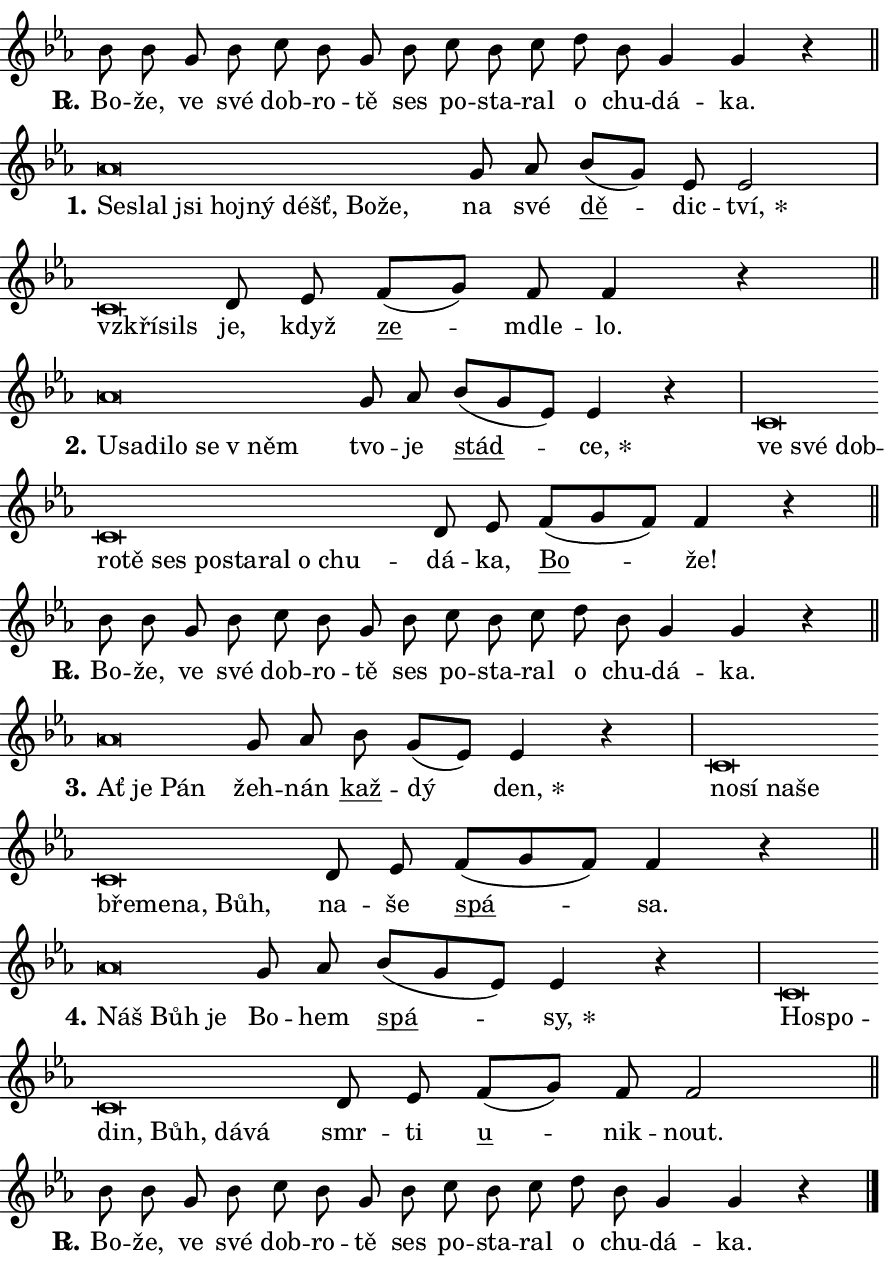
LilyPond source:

\version "2.24.0"
\header { tagline = "" }
\paper {
  indent = 0\cm
  top-margin = 0\cm
  right-margin = 0.13\cm % to fit lyric hyphens
  bottom-margin = 0\cm
  left-margin = 0\cm
  paper-width = 15\cm
  page-breaking = #ly:one-page-breaking
  system-system-spacing.basic-distance = #11
  score-system-spacing.basic-distance = #11
  ragged-last = ##f
}


%% Author: Thomas Morley
%% https://lists.gnu.org/archive/html/lilypond-user/2020-05/msg00002.html
#(define (line-position grob)
"Returns position of @var[grob} in current system:
   @code{'start}, if at first time-step
   @code{'end}, if at last time-step
   @code{'middle} otherwise
"
  (let* ((col (ly:item-get-column grob))
         (ln (ly:grob-object col 'left-neighbor))
         (rn (ly:grob-object col 'right-neighbor))
         (col-to-check-left (if (ly:grob? ln) ln col))
         (col-to-check-right (if (ly:grob? rn) rn col))
         (break-dir-left
           (and
             (ly:grob-property col-to-check-left 'non-musical #f)
             (ly:item-break-dir col-to-check-left)))
         (break-dir-right
           (and
             (ly:grob-property col-to-check-right 'non-musical #f)
             (ly:item-break-dir col-to-check-right))))
        (cond ((eqv? 1 break-dir-left) 'start)
              ((eqv? -1 break-dir-right) 'end)
              (else 'middle))))

#(define (tranparent-at-line-position vctor)
  (lambda (grob)
  "Relying on @code{line-position} select the relevant enry from @var{vctor}.
Used to determine transparency,"
    (case (line-position grob)
      ((end) (not (vector-ref vctor 0)))
      ((middle) (not (vector-ref vctor 1)))
      ((start) (not (vector-ref vctor 2))))))

noteHeadBreakVisibility =
#(define-music-function (break-visibility)(vector?)
"Makes @code{NoteHead}s transparent relying on @var{break-visibility}"
#{
  \override NoteHead.transparent =
    #(tranparent-at-line-position break-visibility)
#})

#(define delete-ledgers-for-transparent-note-heads
  (lambda (grob)
    "Reads whether a @code{NoteHead} is transparent.
If so this @code{NoteHead} is removed from @code{'note-heads} from
@var{grob}, which is supposed to be @code{LedgerLineSpanner}.
As a result ledgers are not printed for this @code{NoteHead}"
    (let* ((nhds-array (ly:grob-object grob 'note-heads))
           (nhds-list
             (if (ly:grob-array? nhds-array)
                 (ly:grob-array->list nhds-array)
                 '()))
           ;; Relies on the transparent-property being done before
           ;; Staff.LedgerLineSpanner.after-line-breaking is executed.
           ;; This is fragile ...
           (to-keep
             (remove
               (lambda (nhd)
                 (ly:grob-property nhd 'transparent #f))
               nhds-list)))
      ;; TODO find a better method to iterate over grob-arrays, similiar
      ;; to filter/remove etc for lists
      ;; For now rebuilt from scratch
      (set! (ly:grob-object grob 'note-heads)  '())
      (for-each
        (lambda (nhd)
          (ly:pointer-group-interface::add-grob grob 'note-heads nhd))
        to-keep))))

squashNotes = {
  \override NoteHead.X-extent = #'(-0.2 . 0.2)
  \override NoteHead.Y-extent = #'(-0.75 . 0)
  \override NoteHead.stencil =
    #(lambda (grob)
       (let ((pos (ly:grob-property grob 'staff-position)))
         (begin
           (if (< pos -7) (display "ERROR: Lower brevis then expected\n") (display ""))
           (if (<= pos -6) ly:text-interface::print ly:note-head::print))))
}
unSquashNotes = {
  \revert NoteHead.X-extent
  \revert NoteHead.Y-extent
  \revert NoteHead.stencil
}

hideNotes = \noteHeadBreakVisibility #begin-of-line-visible
unHideNotes = \noteHeadBreakVisibility #all-visible

% work-around for resetting accidentals
% https://lilypond.org/doc/v2.23/Documentation/notation/displaying-rhythms#unmetered-music
cadenzaMeasure = {
  \cadenzaOff
  \partial 1024 s1024
  \cadenzaOn
}

#(define-markup-command (accent layout props text) (markup?)
  "Underline accented syllable"
  (interpret-markup layout props
    #{\markup \override #'(offset . 4.3) \underline { #text }#}))

responsum = \markup \concat {
  "R" \hspace #-1.05 \path #0.1 #'((moveto 0 0.07) (lineto 0.9 0.8)) \hspace #0.05 "."
}

spaceSize = #0.6828661417322834 % exact space size for TeX Gyre Schola

\layout {
  \context {
    \Staff
    \remove "Time_signature_engraver"
    \override LedgerLineSpanner.after-line-breaking = #delete-ledgers-for-transparent-note-heads
  }
  \context {
    \Lyrics {
      \override LyricSpace.minimum-distance = \spaceSize
      \override LyricText.font-name = #"TeX Gyre Schola"
      \override LyricText.font-size = 1
      \override StanzaNumber.font-name = #"TeX Gyre Schola Bold"
      \override StanzaNumber.font-size = 1
    }
  }
  \context {
    \Score 
    \override NoteHead.text =
      #(lambda (grob) 
        (let ((pos (ly:grob-property grob 'staff-position)))
          #{\markup {
            \combine
              \halign #-0.55 \raise #(if (= pos -6) 0 0.5) \override #'(thickness . 2) \draw-line #'(3.2 . 0)
              \musicglyph "noteheads.sM1"
          }#}))
  }
}

% magnetic-lyrics.ily
%
%   written by
%     Jean Abou Samra <jean@abou-samra.fr>
%     Werner Lemberg <wl@gnu.org>
%
%   adapted by
%     Jiri Hon <jiri.hon@gmail.com>
%
% Version 2022-Apr-15

% https://www.mail-archive.com/lilypond-user@gnu.org/msg149350.html

#(define (Left_hyphen_pointer_engraver context)
   "Collect syllable-hyphen-syllable occurrences in lyrics and store
them in properties.  This engraver only looks to the left.  For
example, if the lyrics input is @code{foo -- bar}, it does the
following.

@itemize @bullet
@item
Set the @code{text} property of the @code{LyricHyphen} grob between
@q{foo} and @q{bar} to @code{foo}.

@item
Set the @code{left-hyphen} property of the @code{LyricText} grob with
text @q{foo} to the @code{LyricHyphen} grob between @q{foo} and
@q{bar}.
@end itemize

Use this auxiliary engraver in combination with the
@code{lyric-@/text::@/apply-@/magnetic-@/offset!} hook."
   (let ((hyphen #f)
         (text #f))
     (make-engraver
      (acknowledgers
       ((lyric-syllable-interface engraver grob source-engraver)
        (set! text grob)))
      (end-acknowledgers
       ((lyric-hyphen-interface engraver grob source-engraver)
        ;(when (not (grob::has-interface grob 'lyric-space-interface))
          (set! hyphen grob)));)
      ((stop-translation-timestep engraver)
       (when (and text hyphen)
         (ly:grob-set-object! text 'left-hyphen hyphen))
       (set! text #f)
       (set! hyphen #f)))))

#(define (lyric-text::apply-magnetic-offset! grob)
   "If the space between two syllables is less than the value in
property @code{LyricText@/.details@/.squash-threshold}, move the right
syllable to the left so that it gets concatenated with the left
syllable.

Use this function as a hook for
@code{LyricText@/.after-@/line-@/breaking} if the
@code{Left_@/hyphen_@/pointer_@/engraver} is active."
   (let ((hyphen (ly:grob-object grob 'left-hyphen #f)))
     (when hyphen
       (let ((left-text (ly:spanner-bound hyphen LEFT)))
         (when (grob::has-interface left-text 'lyric-syllable-interface)
           (let* ((common (ly:grob-common-refpoint grob left-text X))
                  (this-x-ext (ly:grob-extent grob common X))
                  (left-x-ext
                   (begin
                     ;; Trigger magnetism for left-text.
                     (ly:grob-property left-text 'after-line-breaking)
                     (ly:grob-extent left-text common X)))
                  ;; `delta` is the gap width between two syllables.
                  (delta (- (interval-start this-x-ext)
                            (interval-end left-x-ext)))
                  (details (ly:grob-property grob 'details))
                  (threshold (assoc-get 'squash-threshold details 0.2)))
             (when (< delta threshold)
               (let* (;; We have to manipulate the input text so that
                      ;; ligatures crossing syllable boundaries are not
                      ;; disabled.  For languages based on the Latin
                      ;; script this is essentially a beautification.
                      ;; However, for non-Western scripts it can be a
                      ;; necessity.
                      (lt (ly:grob-property left-text 'text))
                      (rt (ly:grob-property grob 'text))
                      (is-space (grob::has-interface hyphen 'lyric-space-interface))
                      (space (if is-space " " ""))
                      (extra-delta (if is-space spaceSize 0))
                      ;; Append new syllable.
                      (ltrt-space (if (and (string? lt) (string? rt))
                                (string-append lt space rt)
                                (make-concat-markup (list lt space rt))))
                      ;; Right-align `ltrt` to the right side.
                      (ltrt-space-markup (grob-interpret-markup
                               grob
                               (make-translate-markup
                                (cons (interval-length this-x-ext) 0)
                                (make-right-align-markup ltrt-space)))))
                 (begin
                   ;; Don't print `left-text`.
                   (ly:grob-set-property! left-text 'stencil #f)
                   ;; Set text and stencil (which holds all collected
                   ;; syllables so far) and shift it to the left.
                   (ly:grob-set-property! grob 'text ltrt-space)
                   (ly:grob-set-property! grob 'stencil ltrt-space-markup)
                   (ly:grob-translate-axis! grob (- (- delta extra-delta)) X))))))))))


#(define (lyric-hyphen::displace-bounds-first grob)
   ;; Make very sure this callback isn't triggered too early.
   (let ((left (ly:spanner-bound grob LEFT))
         (right (ly:spanner-bound grob RIGHT)))
     (ly:grob-property left 'after-line-breaking)
     (ly:grob-property right 'after-line-breaking)
     (ly:lyric-hyphen::print grob)))

squashThreshold = #0.4

\layout {
  \context {
    \Lyrics
    \consists #Left_hyphen_pointer_engraver
    \override LyricText.after-line-breaking =
      #lyric-text::apply-magnetic-offset!
    \override LyricHyphen.stencil = #lyric-hyphen::displace-bounds-first
    \override LyricText.details.squash-threshold = \squashThreshold
    \override LyricHyphen.minimum-distance = 0
    \override LyricHyphen.minimum-length = \squashThreshold
  }
}

squashText = \override LyricText.details.squash-threshold = 9999
unSquashText = \override LyricText.details.squash-threshold = \squashThreshold

leftText = \override LyricText.self-alignment-X = #LEFT
unLeftText = \revert LyricText.self-alignment-X

starOffset = #(lambda (grob) 
                (let ((x_offset (ly:self-alignment-interface::aligned-on-x-parent grob)))
                  (if (= x_offset 0) 0 (+ x_offset 1.2))))

star = #(define-music-function (syllable)(string?)
"Append star separator at the end of a syllable"
#{
  \once \override LyricText.X-offset = #starOffset
  \lyricmode { \markup {
    #syllable
    \override #'((font-name . "TeX Gyre Schola Bold")) \hspace #0.2 \lower #0.65 \larger "*"
  } }
#})

starAccent = #(define-music-function (syllable)(string?)
"Append star separator at the end of a syllable and make accent"
#{
  \once \override LyricText.X-offset = #starOffset
  \lyricmode { \markup {
    \accent #syllable
    \override #'((font-name . "TeX Gyre Schola Bold")) \hspace #0.2 \lower #0.65 \larger "*"
  } }
#})

breath = #(define-music-function (syllable)(string?)
"Append breathing indicator at the end of a syllable"
#{
  \lyricmode { \markup { #syllable "+" } }
#})

optionalBreath = #(define-music-function (syllable)(string?)
"Append optional breathing indicator at the end of a syllable"
#{
  \lyricmode { \markup { #syllable "(+)" } }
#})


\score {
    <<
        \new Voice = "melody" { \cadenzaOn \key es \major \relative { bes'8 bes g bes c bes g bes \bar "" c bes c \bar "" d bes g4 g r \cadenzaMeasure \bar "||" \break } }
        \new Lyrics \lyricsto "melody" { \lyricmode { \set stanza = \responsum
Bo -- že, ve své dob -- ro -- tě ses po -- sta -- ral o chu -- dá -- ka. } }
    >>
    \layout {}
}

\score {
    <<
        \new Voice = "melody" { \cadenzaOn \key es \major \relative { \squashNotes as'\breve*1/16 \hideNotes \breve*1/16 \bar "" \breve*1/16 \bar "" \breve*1/16 \bar "" \breve*1/16 \bar "" \breve*1/16 \bar "" \breve*1/16 \breve*1/16 \bar "" \unHideNotes \unSquashNotes g8 as \bar "" bes[( g)] es es2 \cadenzaMeasure \bar "|" \squashNotes c\breve*1/16 \hideNotes \breve*1/16 \bar "" \unHideNotes \unSquashNotes d8 es \bar "" f[( g)] f f4 r \cadenzaMeasure \bar "||" \break } }
        \new Lyrics \lyricsto "melody" { \lyricmode { \set stanza = "1."
\leftText Se -- \squashText slal jsi hoj -- ný déšť, Bo -- že, \unLeftText \unSquashText na své \markup \accent dě -- dic -- \star tví, \leftText vzkří -- \squashText sils \unLeftText \unSquashText je, když \markup \accent ze -- mdle -- lo. } }
    >>
    \layout {}
}

\score {
    <<
        \new Voice = "melody" { \cadenzaOn \key es \major \relative { \squashNotes as'\breve*1/16 \hideNotes \breve*1/16 \bar "" \breve*1/16 \bar "" \breve*1/16 \bar "" \breve*1/16 \breve*1/16 \bar "" \unHideNotes \unSquashNotes g8 as \bar "" bes[( g es)] es4 r \cadenzaMeasure \bar "|" \squashNotes c\breve*1/16 \hideNotes \breve*1/16 \bar "" \breve*1/16 \bar "" \breve*1/16 \bar "" \breve*1/16 \bar "" \breve*1/16 \bar "" \breve*1/16 \bar "" \breve*1/16 \bar "" \breve*1/16 \bar "" \breve*1/16 \breve*1/16 \bar "" \unHideNotes \unSquashNotes d8 es \bar "" f[( g f)] f4 r \cadenzaMeasure \bar "||" \break } }
        \new Lyrics \lyricsto "melody" { \lyricmode { \set stanza = "2."
\leftText U -- \squashText sa -- di -- lo se "v něm" \unLeftText \unSquashText tvo -- je \markup \accent stád -- \star ce, \leftText ve \squashText své dob -- ro -- tě ses po -- sta -- ral o chu -- \unLeftText \unSquashText dá -- ka, \markup \accent Bo -- že! } }
    >>
    \layout {}
}

\score {
    <<
        \new Voice = "melody" { \cadenzaOn \key es \major \relative { bes'8 bes g bes c bes g bes \bar "" c bes c \bar "" d bes g4 g r \cadenzaMeasure \bar "||" \break } }
        \new Lyrics \lyricsto "melody" { \lyricmode { \set stanza = \responsum
Bo -- že, ve své dob -- ro -- tě ses po -- sta -- ral o chu -- dá -- ka. } }
    >>
    \layout {}
}

\score {
    <<
        \new Voice = "melody" { \cadenzaOn \key es \major \relative { \squashNotes as'\breve*1/16 \hideNotes \breve*1/16 \breve*1/16 \bar "" \unHideNotes \unSquashNotes g8 as \bar "" bes g[( es)] es4 r \cadenzaMeasure \bar "|" \squashNotes c\breve*1/16 \hideNotes \breve*1/16 \bar "" \breve*1/16 \bar "" \breve*1/16 \bar "" \breve*1/16 \bar "" \breve*1/16 \bar "" \breve*1/16 \breve*1/16 \bar "" \unHideNotes \unSquashNotes d8 es \bar "" f[( g f)] f4 r \cadenzaMeasure \bar "||" \break } }
        \new Lyrics \lyricsto "melody" { \lyricmode { \set stanza = "3."
\leftText Ať \squashText je Pán \unLeftText \unSquashText žeh -- nán \markup \accent kaž -- dý \star den, \leftText no -- \squashText sí na -- še bře -- me -- na, Bůh, \unLeftText \unSquashText na -- še \markup \accent spá -- sa. } }
    >>
    \layout {}
}

\score {
    <<
        \new Voice = "melody" { \cadenzaOn \key es \major \relative { \squashNotes as'\breve*1/16 \hideNotes \breve*1/16 \breve*1/16 \bar "" \unHideNotes \unSquashNotes g8 as \bar "" bes[( g es)] es4 r \cadenzaMeasure \bar "|" \squashNotes c\breve*1/16 \hideNotes \breve*1/16 \bar "" \breve*1/16 \bar "" \breve*1/16 \bar "" \breve*1/16 \breve*1/16 \bar "" \unHideNotes \unSquashNotes d8 es \bar "" f[( g)] f f2 \cadenzaMeasure \bar "||" \break } }
        \new Lyrics \lyricsto "melody" { \lyricmode { \set stanza = "4."
\leftText Náš \squashText Bůh je \unLeftText \unSquashText Bo -- hem \markup \accent spá -- \star sy, \leftText Ho -- \squashText spo -- din, Bůh, dá -- vá \unLeftText \unSquashText smr -- ti \markup \accent u -- nik -- nout. } }
    >>
    \layout {}
}

\score {
    <<
        \new Voice = "melody" { \cadenzaOn \key es \major \relative { bes'8 bes g bes c bes g bes \bar "" c bes c \bar "" d bes g4 g r \cadenzaMeasure \bar "||" \break } \bar "|." }
        \new Lyrics \lyricsto "melody" { \lyricmode { \set stanza = \responsum
Bo -- že, ve své dob -- ro -- tě ses po -- sta -- ral o chu -- dá -- ka. } }
    >>
    \layout {}
}
